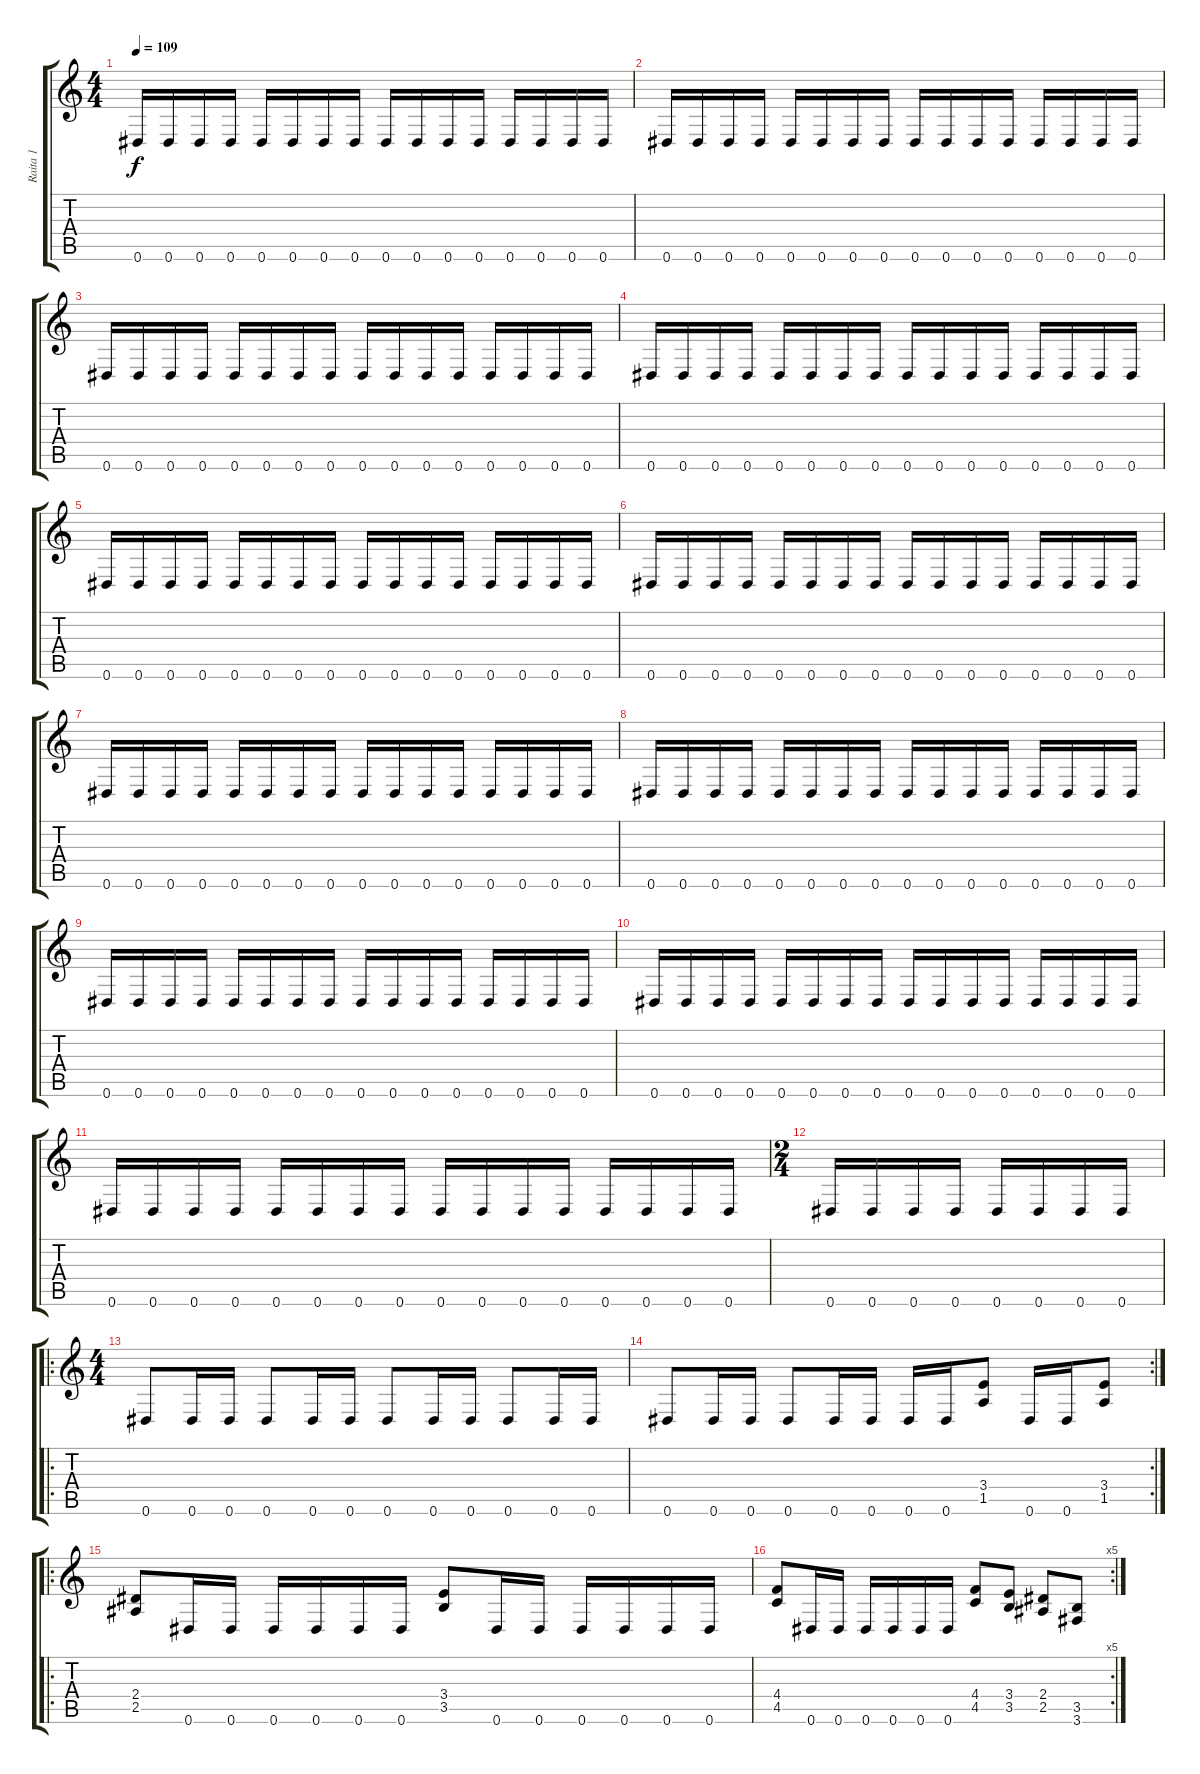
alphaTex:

\track ("Raita 1" "Raita 1") {instrument overdrivenguitar}
\staff {score tabs}
\tuning (Eb4 Bb3 Gb3 Db3 Ab2 Eb2) {hide}
\ts (4 4)
\tempo 109
\clef g2
\ks c
0.6.16{dy f} 0.6.16 0.6.16 0.6.16 0.6.16 0.6.16 0.6.16 0.6.16 0.6.16 0.6.16 0.6.16 0.6.16 0.6.16 0.6.16 0.6.16 0.6.16 |
0.6.16 0.6.16 0.6.16 0.6.16 0.6.16 0.6.16 0.6.16 0.6.16 0.6.16 0.6.16 0.6.16 0.6.16 0.6.16 0.6.16 0.6.16 0.6.16 |
0.6.16 0.6.16 0.6.16 0.6.16 0.6.16 0.6.16 0.6.16 0.6.16 0.6.16 0.6.16 0.6.16 0.6.16 0.6.16 0.6.16 0.6.16 0.6.16 |
0.6.16 0.6.16 0.6.16 0.6.16 0.6.16 0.6.16 0.6.16 0.6.16 0.6.16 0.6.16 0.6.16 0.6.16 0.6.16 0.6.16 0.6.16 0.6.16 |
0.6.16 0.6.16 0.6.16 0.6.16 0.6.16 0.6.16 0.6.16 0.6.16 0.6.16 0.6.16 0.6.16 0.6.16 0.6.16 0.6.16 0.6.16 0.6.16 |
0.6.16 0.6.16 0.6.16 0.6.16 0.6.16 0.6.16 0.6.16 0.6.16 0.6.16 0.6.16 0.6.16 0.6.16 0.6.16 0.6.16 0.6.16 0.6.16 |
0.6.16 0.6.16 0.6.16 0.6.16 0.6.16 0.6.16 0.6.16 0.6.16 0.6.16 0.6.16 0.6.16 0.6.16 0.6.16 0.6.16 0.6.16 0.6.16 |
0.6.16 0.6.16 0.6.16 0.6.16 0.6.16 0.6.16 0.6.16 0.6.16 0.6.16 0.6.16 0.6.16 0.6.16 0.6.16 0.6.16 0.6.16 0.6.16 |
0.6.16 0.6.16 0.6.16 0.6.16 0.6.16 0.6.16 0.6.16 0.6.16 0.6.16 0.6.16 0.6.16 0.6.16 0.6.16 0.6.16 0.6.16 0.6.16 |
0.6.16 0.6.16 0.6.16 0.6.16 0.6.16 0.6.16 0.6.16 0.6.16 0.6.16 0.6.16 0.6.16 0.6.16 0.6.16 0.6.16 0.6.16 0.6.16 |
0.6.16 0.6.16 0.6.16 0.6.16 0.6.16 0.6.16 0.6.16 0.6.16 0.6.16 0.6.16 0.6.16 0.6.16 0.6.16 0.6.16 0.6.16 0.6.16 |
\ts (2 4)
0.6.16 0.6.16 0.6.16 0.6.16 0.6.16 0.6.16 0.6.16 0.6.16 |
\ro
\ts (4 4)
0.6.8 0.6.16 0.6.16 0.6.8 0.6.16 0.6.16 0.6.8 0.6.16 0.6.16 0.6.8 0.6.16 0.6.16 |
\rc 2
0.6.8 0.6.16 0.6.16 0.6.8 0.6.16 0.6.16 0.6.16 0.6.16 (3.4 1.5).8 0.6.16 0.6.16 (3.4 1.5).8 |
\ro
(2.4 2.5).8 0.6.16 0.6.16 0.6.16 0.6.16 0.6.16 0.6.16 (3.4 3.5).8 0.6.16 0.6.16 0.6.16 0.6.16 0.6.16 0.6.16 |
\rc 5
(4.4 4.5).8 0.6.16 0.6.16 0.6.16 0.6.16 0.6.16 0.6.16 (4.4 4.5).8 (3.4 3.5).8 (2.4 2.5).8 (3.5 3.6).8
